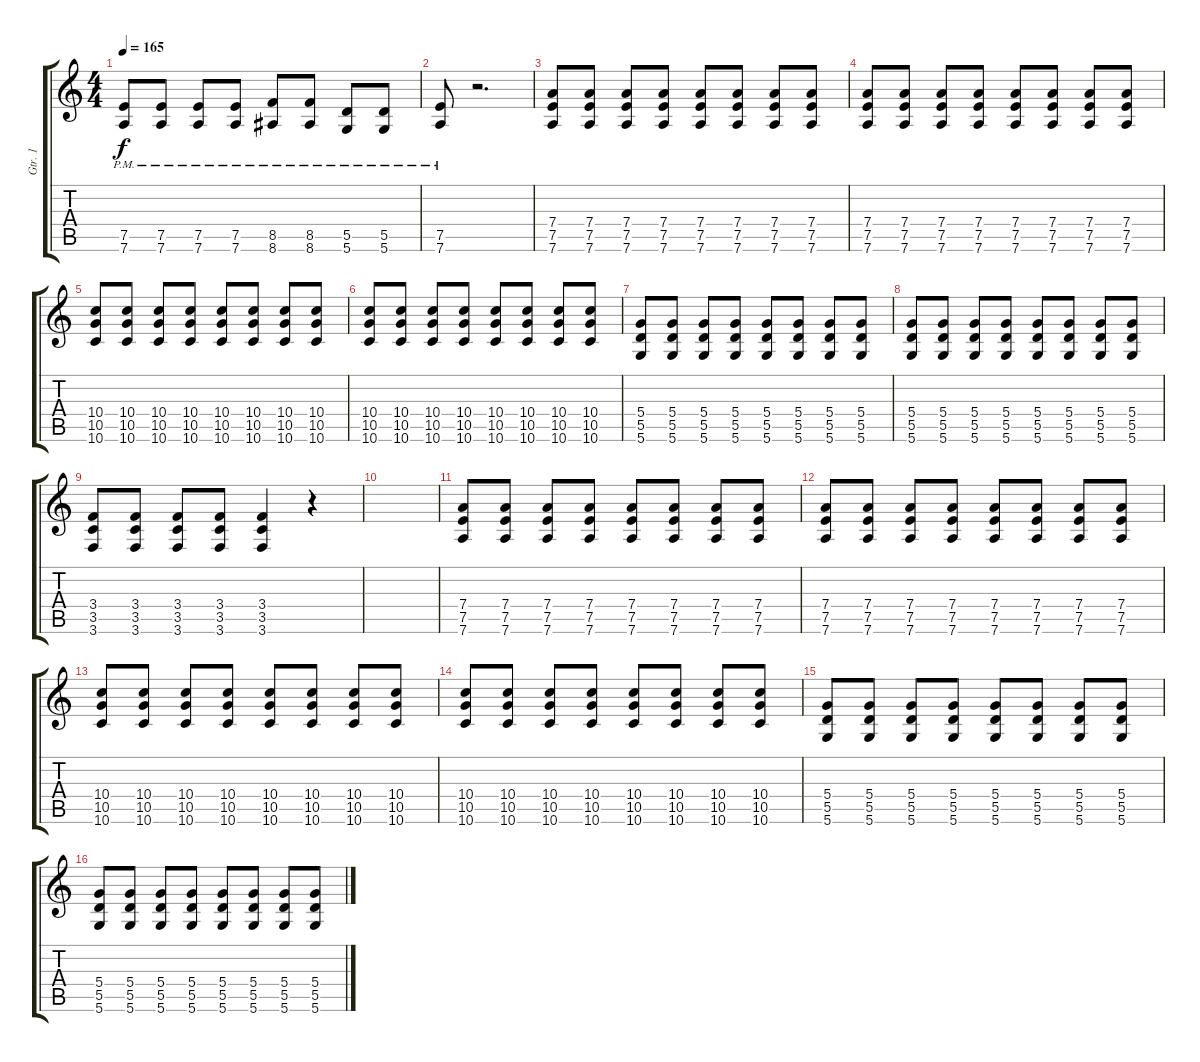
\track ("Gtr. 1" "Gtr. 1") {instrument distortionguitar}
\staff {score tabs}
\tuning (E4 B3 G3 D3 A2 D2) {hide}
\ts (4 4)
\tempo 165
\clef g2
\ks c
(7.5{pm} 7.6{pm}).8{dy f} (7.5{pm} 7.6{pm}).8 (7.5{pm} 7.6{pm}).8 (7.5{pm} 7.6{pm}).8 (8.5{pm} 8.6{pm}).8 (8.5{pm} 8.6{pm}).8 (5.5{pm} 5.6{pm}).8 (5.5{pm} 5.6{pm}).8 |
(7.5{pm} 7.6{pm}).8 r.2{d} |
(7.4 7.5 7.6).8 (7.4 7.5 7.6).8 (7.4 7.5 7.6).8 (7.4 7.5 7.6).8 (7.4 7.5 7.6).8 (7.4 7.5 7.6).8 (7.4 7.5 7.6).8 (7.4 7.5 7.6).8 |
(7.4 7.5 7.6).8 (7.4 7.5 7.6).8 (7.4 7.5 7.6).8 (7.4 7.5 7.6).8 (7.4 7.5 7.6).8 (7.4 7.5 7.6).8 (7.4 7.5 7.6).8 (7.4 7.5 7.6).8 |
(10.4 10.5 10.6).8 (10.4 10.5 10.6).8 (10.4 10.5 10.6).8 (10.4 10.5 10.6).8 (10.4 10.5 10.6).8 (10.4 10.5 10.6).8 (10.4 10.5 10.6).8 (10.4 10.5 10.6).8 |
(10.4 10.5 10.6).8 (10.4 10.5 10.6).8 (10.4 10.5 10.6).8 (10.4 10.5 10.6).8 (10.4 10.5 10.6).8 (10.4 10.5 10.6).8 (10.4 10.5 10.6).8 (10.4 10.5 10.6).8 |
(5.4 5.5 5.6).8 (5.4 5.5 5.6).8 (5.4 5.5 5.6).8 (5.4 5.5 5.6).8 (5.4 5.5 5.6).8 (5.4 5.5 5.6).8 (5.4 5.5 5.6).8 (5.4 5.5 5.6).8 |
(5.4 5.5 5.6).8 (5.4 5.5 5.6).8 (5.4 5.5 5.6).8 (5.4 5.5 5.6).8 (5.4 5.5 5.6).8 (5.4 5.5 5.6).8 (5.4 5.5 5.6).8 (5.4 5.5 5.6).8 |
(3.4 3.5 3.6).8 (3.4 3.5 3.6).8 (3.4 3.5 3.6).8 (3.4 3.5 3.6).8 (3.4 3.5 3.6).4 r.4 |
|
(7.4 7.5 7.6).8 (7.4 7.5 7.6).8 (7.4 7.5 7.6).8 (7.4 7.5 7.6).8 (7.4 7.5 7.6).8 (7.4 7.5 7.6).8 (7.4 7.5 7.6).8 (7.4 7.5 7.6).8 |
(7.4 7.5 7.6).8 (7.4 7.5 7.6).8 (7.4 7.5 7.6).8 (7.4 7.5 7.6).8 (7.4 7.5 7.6).8 (7.4 7.5 7.6).8 (7.4 7.5 7.6).8 (7.4 7.5 7.6).8 |
(10.4 10.5 10.6).8 (10.4 10.5 10.6).8 (10.4 10.5 10.6).8 (10.4 10.5 10.6).8 (10.4 10.5 10.6).8 (10.4 10.5 10.6).8 (10.4 10.5 10.6).8 (10.4 10.5 10.6).8 |
(10.4 10.5 10.6).8 (10.4 10.5 10.6).8 (10.4 10.5 10.6).8 (10.4 10.5 10.6).8 (10.4 10.5 10.6).8 (10.4 10.5 10.6).8 (10.4 10.5 10.6).8 (10.4 10.5 10.6).8 |
(5.4 5.5 5.6).8 (5.4 5.5 5.6).8 (5.4 5.5 5.6).8 (5.4 5.5 5.6).8 (5.4 5.5 5.6).8 (5.4 5.5 5.6).8 (5.4 5.5 5.6).8 (5.4 5.5 5.6).8 |
(5.4 5.5 5.6).8 (5.4 5.5 5.6).8 (5.4 5.5 5.6).8 (5.4 5.5 5.6).8 (5.4 5.5 5.6).8 (5.4 5.5 5.6).8 (5.4 5.5 5.6).8 (5.4 5.5 5.6).8
